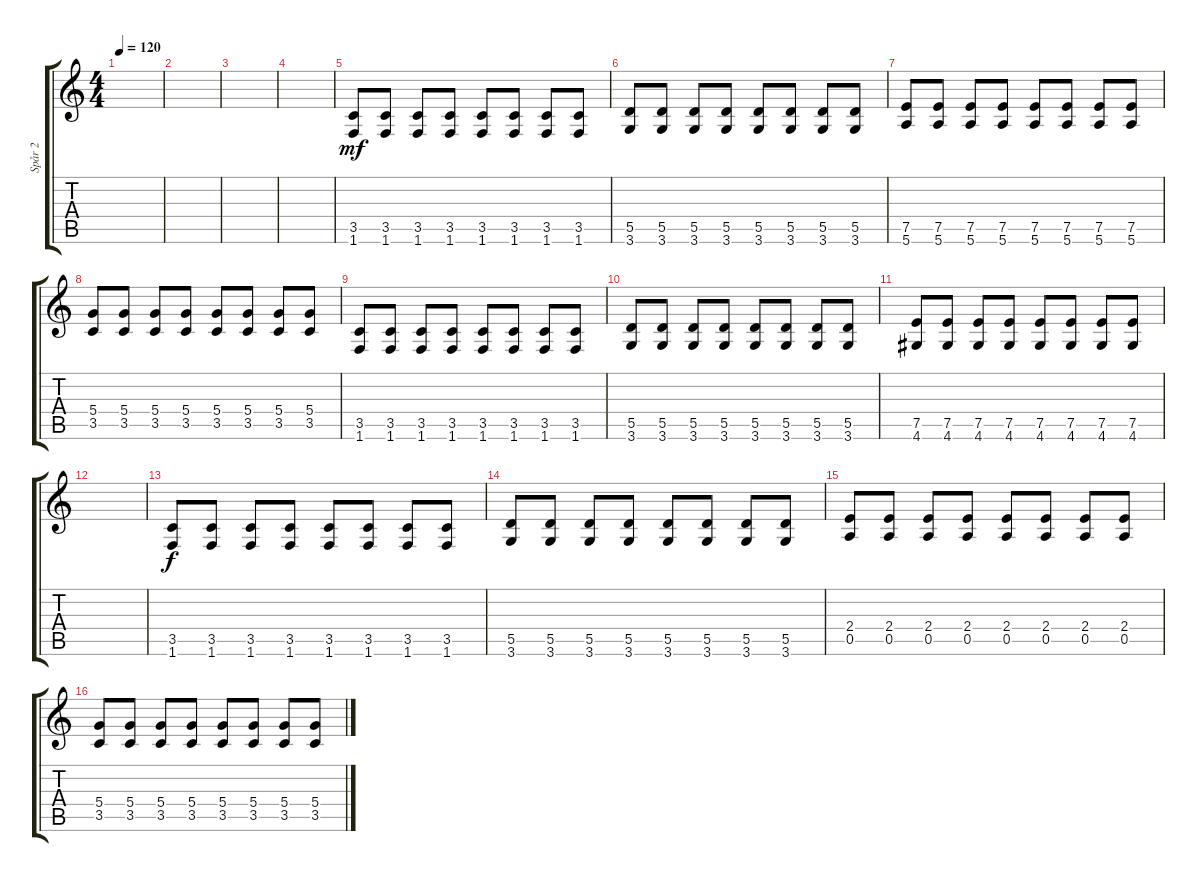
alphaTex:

\track ("Spår 2" "Spår 2") {instrument overdrivenguitar}
\staff {score tabs}
\tuning (E4 B3 G3 D3 A2 E2) {hide}
\ts (4 4)
\tempo 120
\clef g2
\ks c
|
|
|
|
(3.5 1.6).8{dy mf} (3.5 1.6).8 (3.5 1.6).8 (3.5 1.6).8 (3.5 1.6).8 (3.5 1.6).8 (3.5 1.6).8 (3.5 1.6).8 |
(5.5 3.6).8 (5.5 3.6).8 (5.5 3.6).8 (5.5 3.6).8 (5.5 3.6).8 (5.5 3.6).8 (5.5 3.6).8 (5.5 3.6).8 |
(7.5 5.6).8 (7.5 5.6).8 (7.5 5.6).8 (7.5 5.6).8 (7.5 5.6).8 (7.5 5.6).8 (7.5 5.6).8 (7.5 5.6).8 |
(5.4 3.5).8 (5.4 3.5).8 (5.4 3.5).8 (5.4 3.5).8 (5.4 3.5).8 (5.4 3.5).8 (5.4 3.5).8 (5.4 3.5).8 |
(3.5 1.6).8 (3.5 1.6).8 (3.5 1.6).8 (3.5 1.6).8 (3.5 1.6).8 (3.5 1.6).8 (3.5 1.6).8 (3.5 1.6).8 |
(5.5 3.6).8 (5.5 3.6).8 (5.5 3.6).8 (5.5 3.6).8 (5.5 3.6).8 (5.5 3.6).8 (5.5 3.6).8 (5.5 3.6).8 |
(7.5 4.6).8 (7.5 4.6).8 (7.5 4.6).8 (7.5 4.6).8 (7.5 4.6).8 (7.5 4.6).8 (7.5 4.6).8 (7.5 4.6).8 |
|
(3.5 1.6).8{dy f} (3.5 1.6).8 (3.5 1.6).8 (3.5 1.6).8 (3.5 1.6).8 (3.5 1.6).8 (3.5 1.6).8 (3.5 1.6).8 |
(5.5 3.6).8 (5.5 3.6).8 (5.5 3.6).8 (5.5 3.6).8 (5.5 3.6).8 (5.5 3.6).8 (5.5 3.6).8 (5.5 3.6).8 |
(2.4 0.5).8 (2.4 0.5).8 (2.4 0.5).8 (2.4 0.5).8 (2.4 0.5).8 (2.4 0.5).8 (2.4 0.5).8 (2.4 0.5).8 |
(5.4 3.5).8 (5.4 3.5).8 (5.4 3.5).8 (5.4 3.5).8 (5.4 3.5).8 (5.4 3.5).8 (5.4 3.5).8 (5.4 3.5).8
